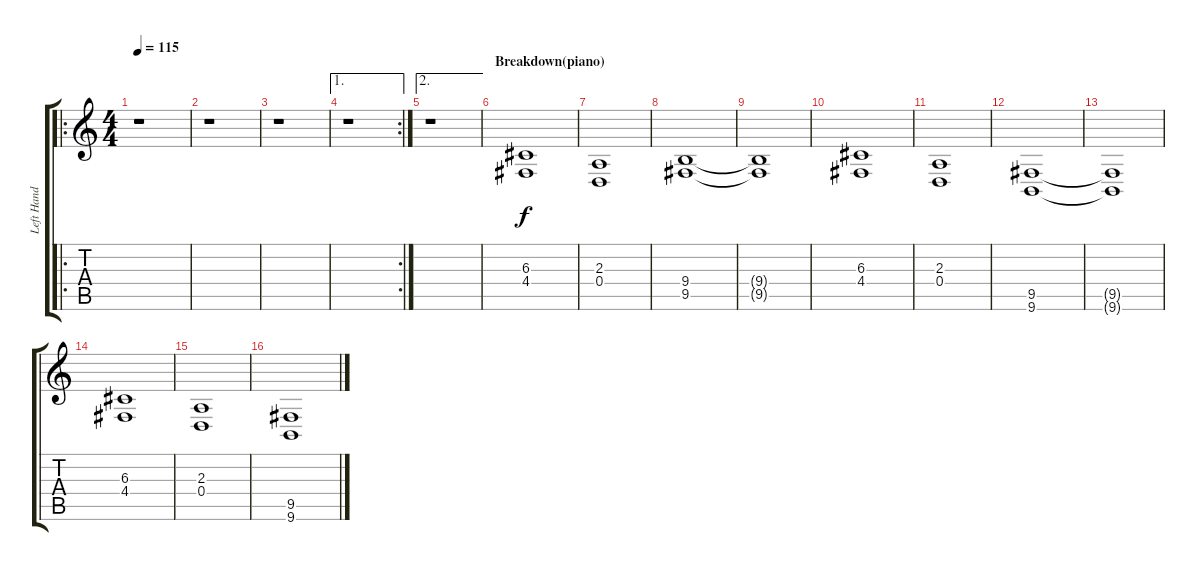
\track ("Left Hand" "Left Hand") {instrument electricgrandpiano}
\staff {score tabs}
\tuning (E4 B3 G3 D3 A2 D2) {hide}
\ro
\ts (4 4)
\tempo 115
\clef g2
\ks c
r.1{dy f} |
r.1 |
r.1 |
\ae 1
\rc 2
r.1 |
\ae 2
r.1 |
\section ("" "Breakdown(piano)")
(6.3 4.4).1 |
(2.3 0.4).1 |
(9.4 9.5).1 |
(9.4{t} 9.5{t}).1 |
(6.3 4.4).1 |
(2.3 0.4).1 |
(9.5 9.6).1 |
(9.5{t} 9.6{t}).1 |
(6.3 4.4).1 |
(2.3 0.4).1 |
(9.5 9.6).1
